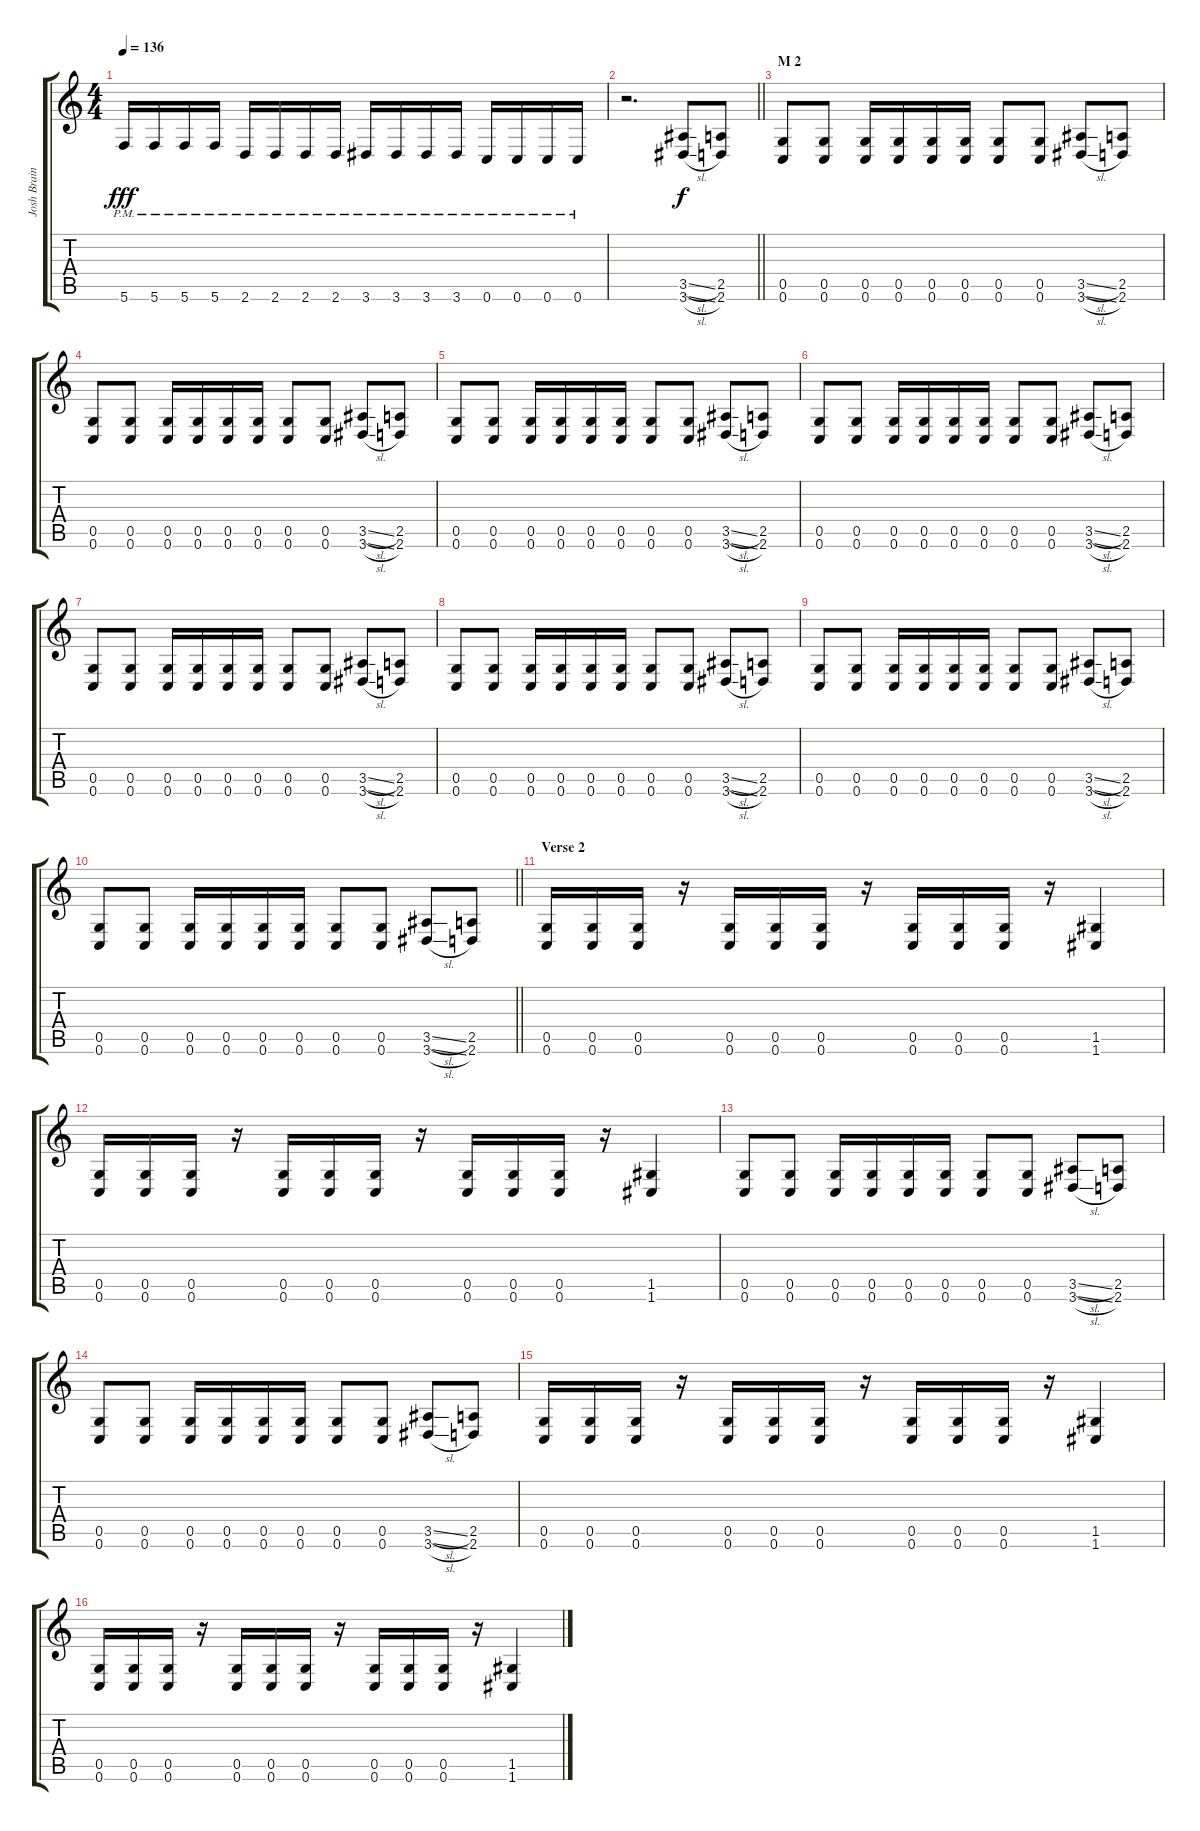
\track ("Josh Brainard" "Josh Brain") {instrument distortionguitar}
\staff {score tabs}
\tuning (D4 A3 F3 C3 G2 C2) {hide}
\ts (4 4)
\tempo 136
\clef g2
\ks c
5.6{pm}.16{dy fff} 5.6{pm}.16 5.6{pm}.16 5.6{pm}.16 2.6{pm}.16 2.6{pm}.16 2.6{pm}.16 2.6{pm}.16 3.6{pm}.16 3.6{pm}.16 3.6{pm}.16 3.6{pm}.16 0.6{pm}.16 0.6{pm}.16 0.6{pm}.16 0.6{pm}.16 |
\barLineRight lightlight
r.2{d} (3.5{sl} 3.6{sl}).8{dy f} (2.5 2.6).8 |
\section ("" "M 2")
(0.5 0.6).8 (0.5 0.6).8 (0.5 0.6).16 (0.5 0.6).16 (0.5 0.6).16 (0.5 0.6).16 (0.5 0.6).8 (0.5 0.6).8 (3.5{sl} 3.6{sl}).8 (2.5 2.6).8 |
(0.5 0.6).8 (0.5 0.6).8 (0.5 0.6).16 (0.5 0.6).16 (0.5 0.6).16 (0.5 0.6).16 (0.5 0.6).8 (0.5 0.6).8 (3.5{sl} 3.6{sl}).8 (2.5 2.6).8 |
(0.5 0.6).8 (0.5 0.6).8 (0.5 0.6).16 (0.5 0.6).16 (0.5 0.6).16 (0.5 0.6).16 (0.5 0.6).8 (0.5 0.6).8 (3.5{sl} 3.6{sl}).8 (2.5 2.6).8 |
(0.5 0.6).8 (0.5 0.6).8 (0.5 0.6).16 (0.5 0.6).16 (0.5 0.6).16 (0.5 0.6).16 (0.5 0.6).8 (0.5 0.6).8 (3.5{sl} 3.6{sl}).8 (2.5 2.6).8 |
(0.5 0.6).8 (0.5 0.6).8 (0.5 0.6).16 (0.5 0.6).16 (0.5 0.6).16 (0.5 0.6).16 (0.5 0.6).8 (0.5 0.6).8 (3.5{sl} 3.6{sl}).8 (2.5 2.6).8 |
(0.5 0.6).8 (0.5 0.6).8 (0.5 0.6).16 (0.5 0.6).16 (0.5 0.6).16 (0.5 0.6).16 (0.5 0.6).8 (0.5 0.6).8 (3.5{sl} 3.6{sl}).8 (2.5 2.6).8 |
(0.5 0.6).8 (0.5 0.6).8 (0.5 0.6).16 (0.5 0.6).16 (0.5 0.6).16 (0.5 0.6).16 (0.5 0.6).8 (0.5 0.6).8 (3.5{sl} 3.6{sl}).8 (2.5 2.6).8 |
\barLineRight lightlight
(0.5 0.6).8 (0.5 0.6).8 (0.5 0.6).16 (0.5 0.6).16 (0.5 0.6).16 (0.5 0.6).16 (0.5 0.6).8 (0.5 0.6).8 (3.5{sl} 3.6{sl}).8 (2.5 2.6).8 |
\section ("" "Verse 2")
(0.5 0.6).16 (0.5 0.6).16 (0.5 0.6).16 r.16 (0.5 0.6).16 (0.5 0.6).16 (0.5 0.6).16 r.16 (0.5 0.6).16 (0.5 0.6).16 (0.5 0.6).16 r.16 (1.5 1.6).4 |
(0.5 0.6).16 (0.5 0.6).16 (0.5 0.6).16 r.16 (0.5 0.6).16 (0.5 0.6).16 (0.5 0.6).16 r.16 (0.5 0.6).16 (0.5 0.6).16 (0.5 0.6).16 r.16 (1.5 1.6).4 |
(0.5 0.6).8 (0.5 0.6).8 (0.5 0.6).16 (0.5 0.6).16 (0.5 0.6).16 (0.5 0.6).16 (0.5 0.6).8 (0.5 0.6).8 (3.5{sl} 3.6{sl}).8 (2.5 2.6).8 |
(0.5 0.6).8 (0.5 0.6).8 (0.5 0.6).16 (0.5 0.6).16 (0.5 0.6).16 (0.5 0.6).16 (0.5 0.6).8 (0.5 0.6).8 (3.5{sl} 3.6{sl}).8 (2.5 2.6).8 |
(0.5 0.6).16 (0.5 0.6).16 (0.5 0.6).16 r.16 (0.5 0.6).16 (0.5 0.6).16 (0.5 0.6).16 r.16 (0.5 0.6).16 (0.5 0.6).16 (0.5 0.6).16 r.16 (1.5 1.6).4 |
(0.5 0.6).16 (0.5 0.6).16 (0.5 0.6).16 r.16 (0.5 0.6).16 (0.5 0.6).16 (0.5 0.6).16 r.16 (0.5 0.6).16 (0.5 0.6).16 (0.5 0.6).16 r.16 (1.5 1.6).4
